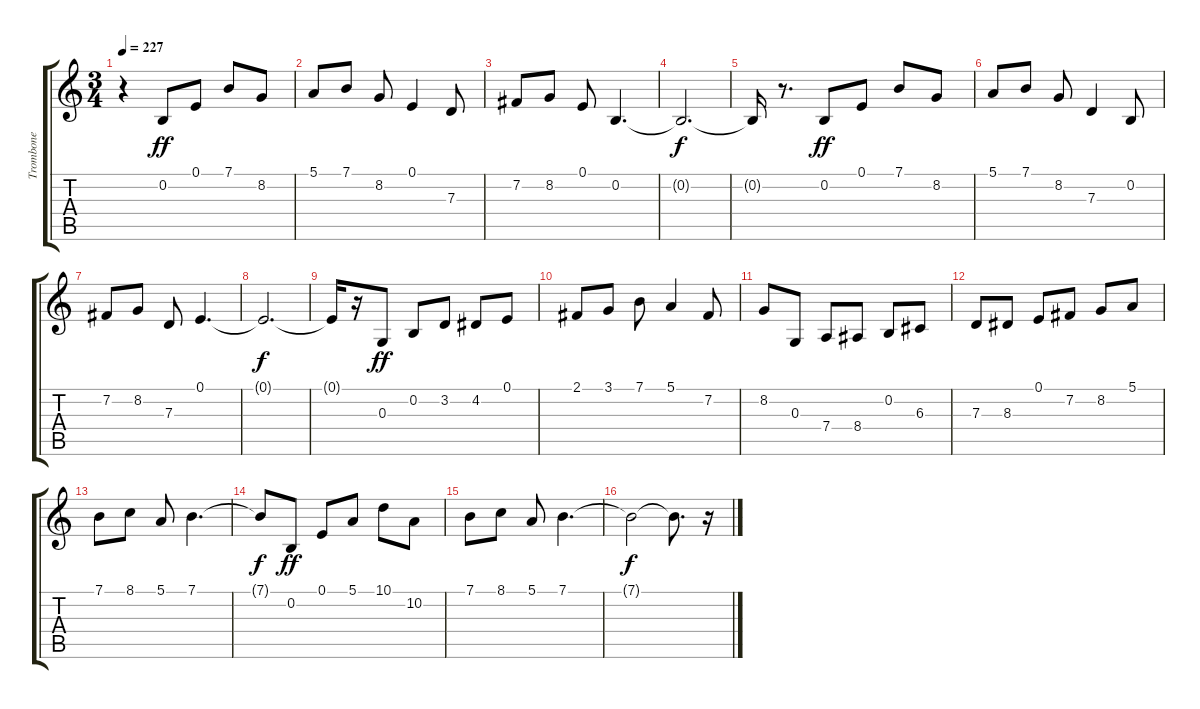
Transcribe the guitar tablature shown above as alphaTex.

\track ("Trombone" "Trombone") {instrument trombone}
\staff {score tabs}
\tuning (E4 B3 G3 D3 A2 E2) {hide}
\ts (3 4)
\tempo 227
\clef g2
\ks c
r.4{dy f} 0.2.8{dy ff} 0.1.8 7.1.8 8.2.8 |
5.1.8 7.1.8 8.2.8 0.1.4 7.3.8 |
7.2.8 8.2.8 0.1.8 0.2.4{d} |
0.2{t}.2{d dy f} |
0.2{t}.16 r.8{d} 0.2.8{dy ff} 0.1.8 7.1.8 8.2.8 |
5.1.8 7.1.8 8.2.8 7.3.4 0.2.8 |
7.2.8 8.2.8 7.3.8 0.1.4{d} |
0.1{t}.2{d dy f} |
0.1{t}.16 r.16 0.3.8{dy ff} 0.2.8 3.2.8 4.2.8 0.1.8 |
2.1.8 3.1.8 7.1.8 5.1.4 7.2.8 |
8.2.8 0.3.8 7.4.8 8.4.8 0.2.8 6.3.8 |
7.3.8 8.3.8 0.1.8 7.2.8 8.2.8 5.1.8 |
7.1.8 8.1.8 5.1.8 7.1.4{d} |
7.1{t}.8{dy f} 0.2.8{dy ff} 0.1.8 5.1.8 10.1.8 10.2.8 |
7.1.8 8.1.8 5.1.8 7.1.4{d} |
7.1{t}.2{dy f} 7.1{t}.8{d} r.16
